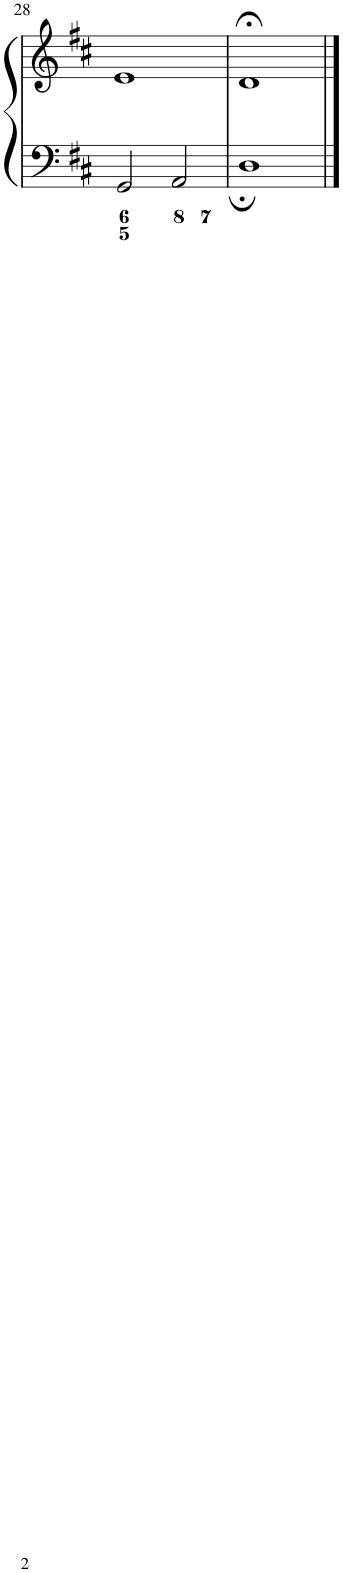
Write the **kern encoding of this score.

**kern	**kern
*part1	*part1
*staff2	*staff1
*I"Piano	*
*I'Pno.	*
!!LO:PB:g=z
*clefF4	*clefG2
*k[f#c#]	*k[f#c#]
*M4/4	*M4/4
*met(c)	*met(c)
=28	=28
2GG/	1e
2AA/	.
=29	=29
1D	1d;<
==	==
*-	*-
